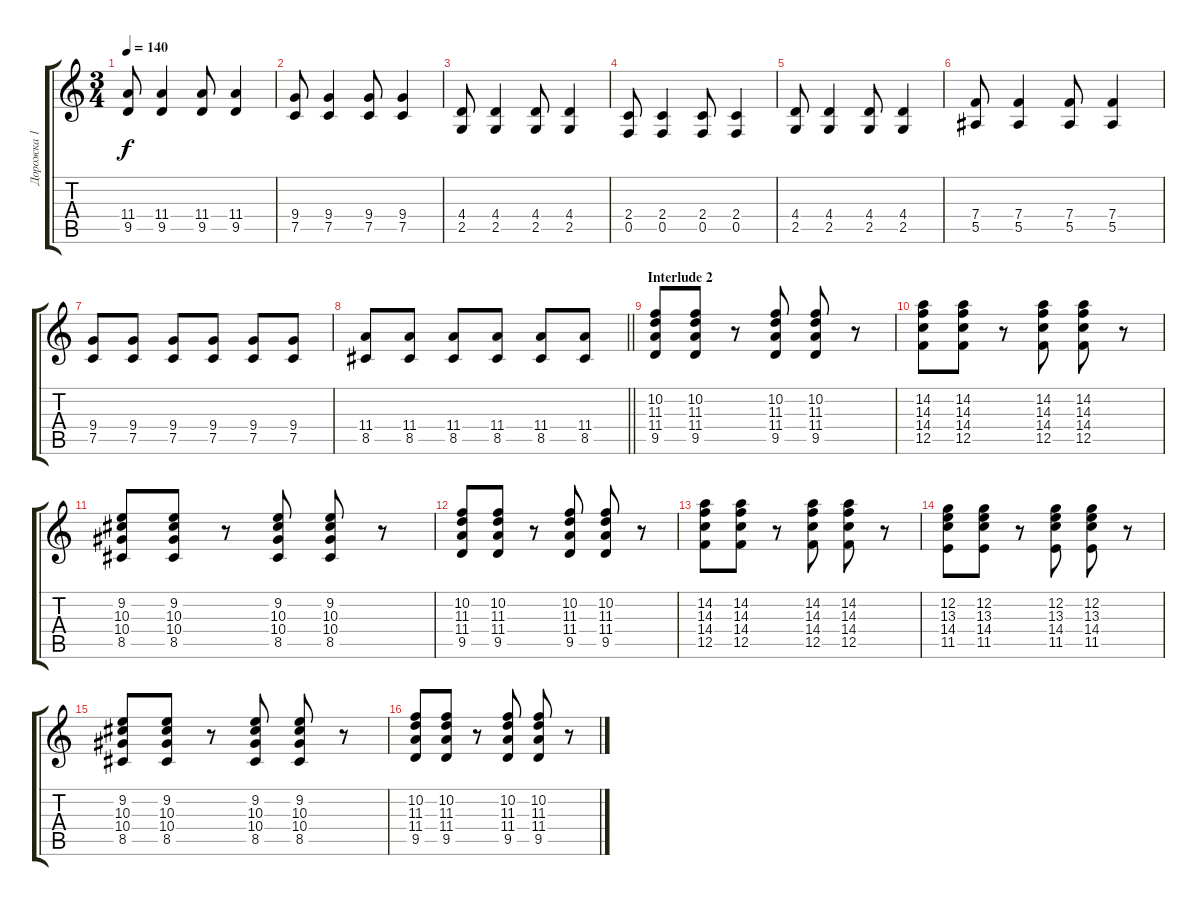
\track ("Дорожка 1" "Дорожка 1") {instrument distortionguitar}
\staff {score tabs}
\tuning (C4 G3 Eb3 Bb2 F2 C2) {hide}
\ts (3 4)
\tempo 140
\clef g2
\ks c
(11.4 9.5).8{dy f} (11.4 9.5).4 (11.4 9.5).8 (11.4 9.5).4 |
(9.4 7.5).8 (9.4 7.5).4 (9.4 7.5).8 (9.4 7.5).4 |
(4.4 2.5).8 (4.4 2.5).4 (4.4 2.5).8 (4.4 2.5).4 |
(2.4 0.5).8 (2.4 0.5).4 (2.4 0.5).8 (2.4 0.5).4 |
(4.4 2.5).8 (4.4 2.5).4 (4.4 2.5).8 (4.4 2.5).4 |
(7.4 5.5).8 (7.4 5.5).4 (7.4 5.5).8 (7.4 5.5).4 |
(9.4 7.5).8 (9.4 7.5).8 (9.4 7.5).8 (9.4 7.5).8 (9.4 7.5).8 (9.4 7.5).8 |
\barLineRight lightlight
(11.4 8.5).8 (11.4 8.5).8 (11.4 8.5).8 (11.4 8.5).8 (11.4 8.5).8 (11.4 8.5).8 |
\section ("" "Interlude 2")
(10.2 11.3 11.4 9.5).8 (10.2 11.3 11.4 9.5).8 r.8 (10.2 11.3 11.4 9.5).8 (10.2 11.3 11.4 9.5).8 r.8 |
(14.2 14.3 14.4 12.5).8 (14.2 14.3 14.4 12.5).8 r.8 (14.2 14.3 14.4 12.5).8 (14.2 14.3 14.4 12.5).8 r.8 |
(9.2 10.3 10.4 8.5).8 (9.2 10.3 10.4 8.5).8 r.8 (9.2 10.3 10.4 8.5).8 (9.2 10.3 10.4 8.5).8 r.8 |
(10.2 11.3 11.4 9.5).8 (10.2 11.3 11.4 9.5).8 r.8 (10.2 11.3 11.4 9.5).8 (10.2 11.3 11.4 9.5).8 r.8 |
(14.2 14.3 14.4 12.5).8 (14.2 14.3 14.4 12.5).8 r.8 (14.2 14.3 14.4 12.5).8 (14.2 14.3 14.4 12.5).8 r.8 |
(12.2 13.3 14.4 11.5).8 (12.2 13.3 14.4 11.5).8 r.8 (12.2 13.3 14.4 11.5).8 (12.2 13.3 14.4 11.5).8 r.8 |
(9.2 10.3 10.4 8.5).8 (9.2 10.3 10.4 8.5).8 r.8 (9.2 10.3 10.4 8.5).8 (9.2 10.3 10.4 8.5).8 r.8 |
(10.2 11.3 11.4 9.5).8 (10.2 11.3 11.4 9.5).8 r.8 (10.2 11.3 11.4 9.5).8 (10.2 11.3 11.4 9.5).8 r.8
